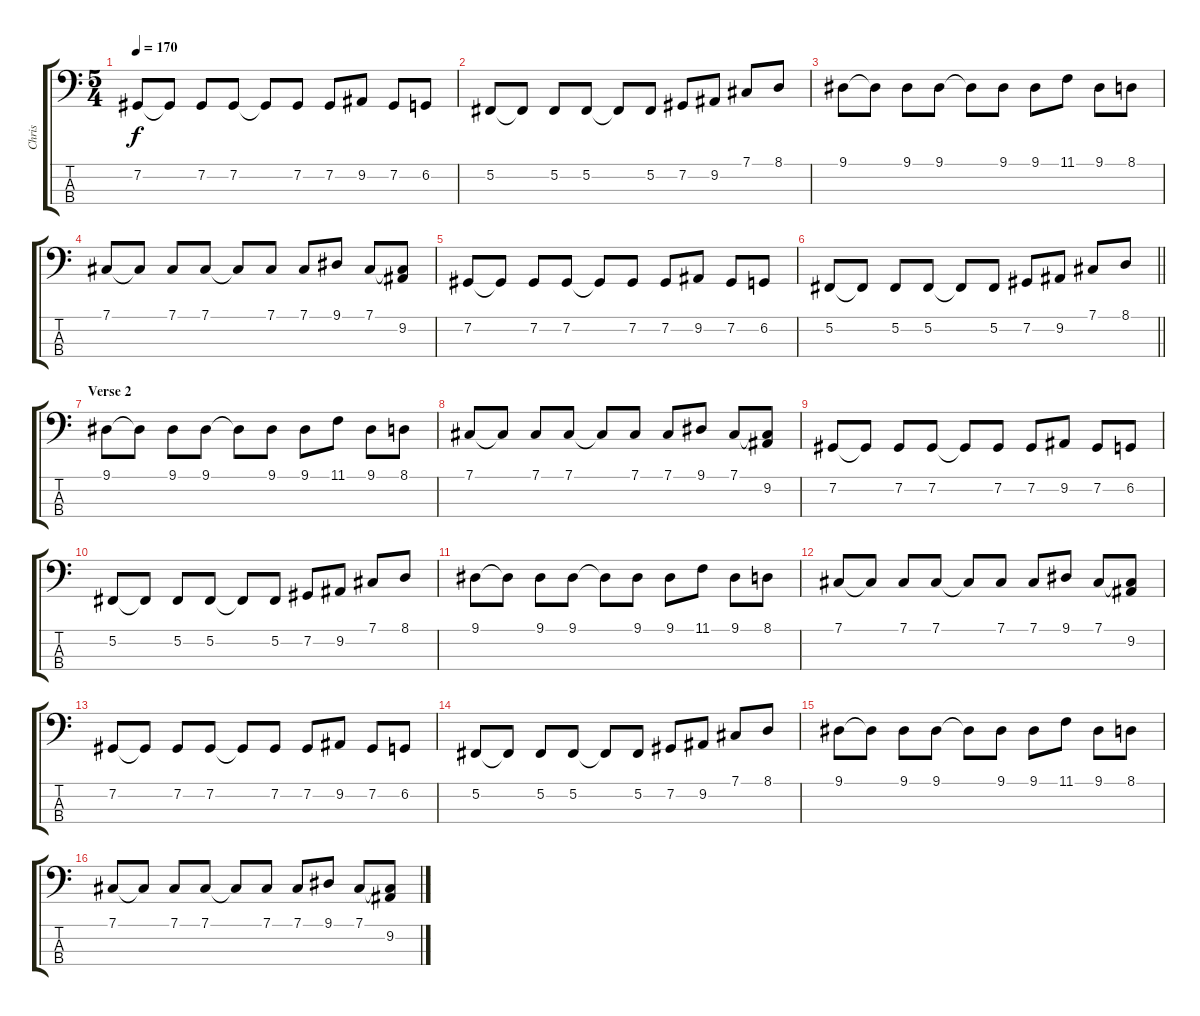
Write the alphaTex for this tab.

\track ("Chris" "Chris") {instrument lead8bassandlead}
\staff {score tabs}
\tuning (Gb2 Db2 Ab1 Eb1) {hide}
\ts (5 4)
\tempo 170
\clef f4
\ks c
7.2.8{dy f} 7.2{t}.8 7.2.8 7.2.8 7.2{t}.8 7.2.8 7.2.8 9.2.8 7.2.8 6.2.8 |
5.2.8 5.2{t}.8 5.2.8 5.2.8 5.2{t}.8 5.2.8 7.2.8 9.2.8 7.1.8 8.1.8 |
9.1.8 9.1{t}.8 9.1.8 9.1.8 9.1{t}.8 9.1.8 9.1.8 11.1.8 9.1.8 8.1.8 |
7.1.8 7.1{t}.8 7.1.8 7.1.8 7.1{t}.8 7.1.8 7.1.8 9.1.8 7.1.8 (7.1{t} 9.2).8 |
7.2.8 7.2{t}.8 7.2.8 7.2.8 7.2{t}.8 7.2.8 7.2.8 9.2.8 7.2.8 6.2.8 |
\barLineRight lightlight
5.2.8 5.2{t}.8 5.2.8 5.2.8 5.2{t}.8 5.2.8 7.2.8 9.2.8 7.1.8 8.1.8 |
\section ("" "Verse 2")
9.1.8 9.1{t}.8 9.1.8 9.1.8 9.1{t}.8 9.1.8 9.1.8 11.1.8 9.1.8 8.1.8 |
7.1.8 7.1{t}.8 7.1.8 7.1.8 7.1{t}.8 7.1.8 7.1.8 9.1.8 7.1.8 (7.1{t} 9.2).8 |
7.2.8 7.2{t}.8 7.2.8 7.2.8 7.2{t}.8 7.2.8 7.2.8 9.2.8 7.2.8 6.2.8 |
5.2.8 5.2{t}.8 5.2.8 5.2.8 5.2{t}.8 5.2.8 7.2.8 9.2.8 7.1.8 8.1.8 |
9.1.8 9.1{t}.8 9.1.8 9.1.8 9.1{t}.8 9.1.8 9.1.8 11.1.8 9.1.8 8.1.8 |
7.1.8 7.1{t}.8 7.1.8 7.1.8 7.1{t}.8 7.1.8 7.1.8 9.1.8 7.1.8 (7.1{t} 9.2).8 |
7.2.8 7.2{t}.8 7.2.8 7.2.8 7.2{t}.8 7.2.8 7.2.8 9.2.8 7.2.8 6.2.8 |
5.2.8 5.2{t}.8 5.2.8 5.2.8 5.2{t}.8 5.2.8 7.2.8 9.2.8 7.1.8 8.1.8 |
9.1.8 9.1{t}.8 9.1.8 9.1.8 9.1{t}.8 9.1.8 9.1.8 11.1.8 9.1.8 8.1.8 |
7.1.8 7.1{t}.8 7.1.8 7.1.8 7.1{t}.8 7.1.8 7.1.8 9.1.8 7.1.8 (7.1{t} 9.2).8
